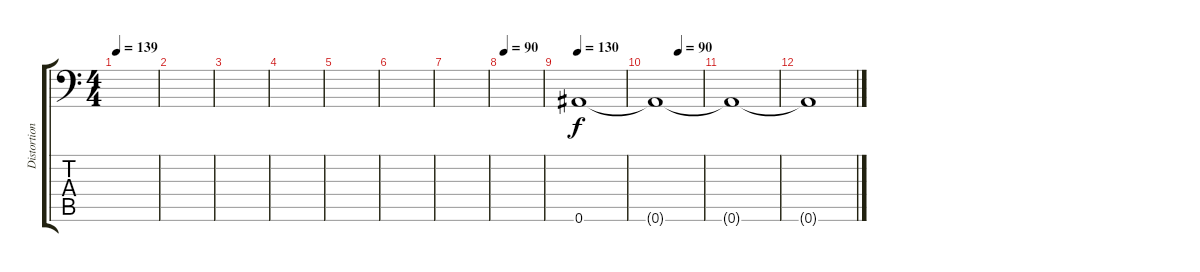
\track ("Distortion Guitar" "Distortion") {instrument distortionguitar}
\staff {score tabs}
\tuning (Eb4 Bb3 Gb3 Db3 Ab2 Bb1) {hide}
\ts (4 4)
\tempo 139
\clef f4
\ks c
|
|
|
|
|
|
|
\tempo (90 0.0625)
|
\tempo 130
0.6.1{instrument electricguitarclean} |
\tempo (90 0.5)
0.6{t}.1 |
0.6{t}.1 |
0.6{t}.1
